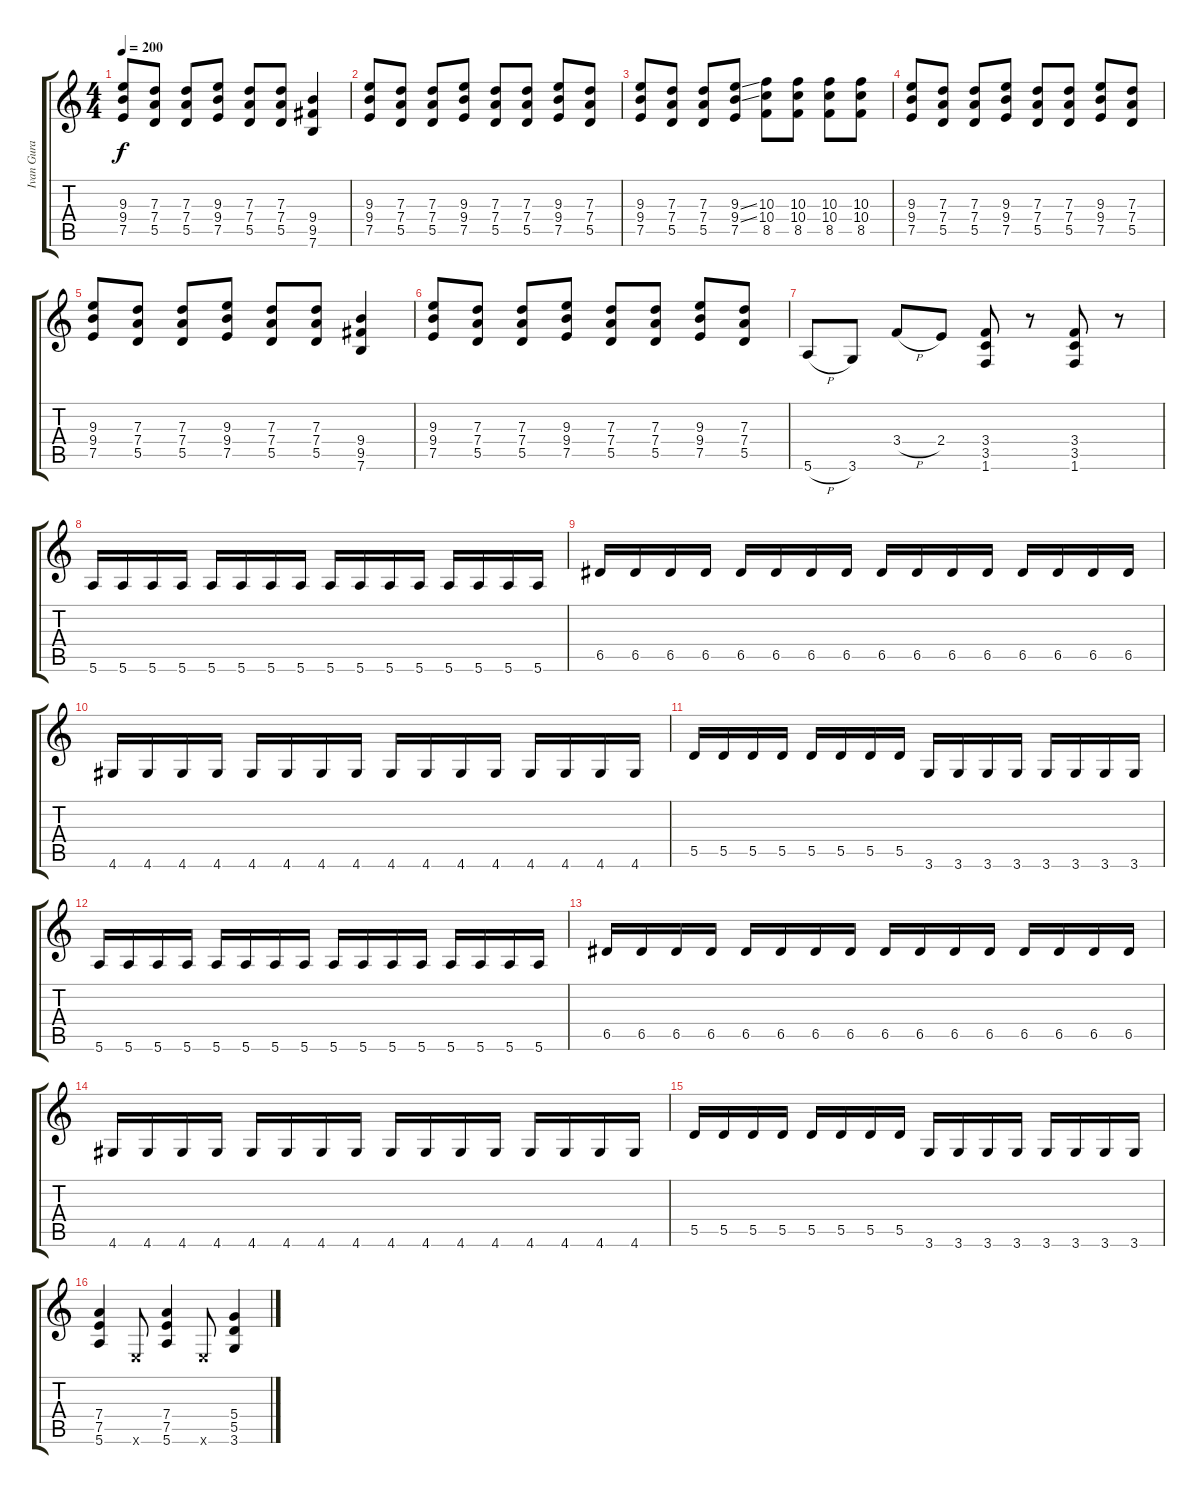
\track ("Ivan Gura" "Ivan Gura") {instrument distortionguitar}
\staff {score tabs}
\tuning (E4 B3 G3 D3 A2 E2) {hide}
\ts (4 4)
\tempo 200
\clef g2
\ks c
(9.3 9.4 7.5).8{dy f} (7.3 7.4 5.5).8 (7.3 7.4 5.5).8 (9.3 9.4 7.5).8 (7.3 7.4 5.5).8 (7.3 7.4 5.5).8 (9.4 9.5 7.6).4 |
(9.3 9.4 7.5).8 (7.3 7.4 5.5).8 (7.3 7.4 5.5).8 (9.3 9.4 7.5).8 (7.3 7.4 5.5).8 (7.3 7.4 5.5).8 (9.3 9.4 7.5).8 (7.3 7.4 5.5).8 |
(9.3 9.4 7.5).8 (7.3 7.4 5.5).8 (7.3 7.4 5.5).8 (9.3{ss} 9.4{ss} 7.5).8 (10.3 10.4 8.5).8 (10.3 10.4 8.5).8 (10.3 10.4 8.5).8 (10.3 10.4 8.5).8 |
(9.3 9.4 7.5).8 (7.3 7.4 5.5).8 (7.3 7.4 5.5).8 (9.3 9.4 7.5).8 (7.3 7.4 5.5).8 (7.3 7.4 5.5).8 (9.3 9.4 7.5).8 (7.3 7.4 5.5).8 |
(9.3 9.4 7.5).8 (7.3 7.4 5.5).8 (7.3 7.4 5.5).8 (9.3 9.4 7.5).8 (7.3 7.4 5.5).8 (7.3 7.4 5.5).8 (9.4 9.5 7.6).4 |
(9.3 9.4 7.5).8 (7.3 7.4 5.5).8 (7.3 7.4 5.5).8 (9.3 9.4 7.5).8 (7.3 7.4 5.5).8 (7.3 7.4 5.5).8 (9.3 9.4 7.5).8 (7.3 7.4 5.5).8 |
5.6{h}.8 3.6.8 3.4{h}.8 2.4.8 (3.4 3.5 1.6).8 r.8 (3.4 3.5 1.6).8 r.8 |
5.6.16 5.6.16 5.6.16 5.6.16 5.6.16 5.6.16 5.6.16 5.6.16 5.6.16 5.6.16 5.6.16 5.6.16 5.6.16 5.6.16 5.6.16 5.6.16 |
6.5.16 6.5.16 6.5.16 6.5.16 6.5.16 6.5.16 6.5.16 6.5.16 6.5.16 6.5.16 6.5.16 6.5.16 6.5.16 6.5.16 6.5.16 6.5.16 |
4.6.16 4.6.16 4.6.16 4.6.16 4.6.16 4.6.16 4.6.16 4.6.16 4.6.16 4.6.16 4.6.16 4.6.16 4.6.16 4.6.16 4.6.16 4.6.16 |
5.5.16 5.5.16 5.5.16 5.5.16 5.5.16 5.5.16 5.5.16 5.5.16 3.6.16 3.6.16 3.6.16 3.6.16 3.6.16 3.6.16 3.6.16 3.6.16 |
5.6.16 5.6.16 5.6.16 5.6.16 5.6.16 5.6.16 5.6.16 5.6.16 5.6.16 5.6.16 5.6.16 5.6.16 5.6.16 5.6.16 5.6.16 5.6.16 |
6.5.16 6.5.16 6.5.16 6.5.16 6.5.16 6.5.16 6.5.16 6.5.16 6.5.16 6.5.16 6.5.16 6.5.16 6.5.16 6.5.16 6.5.16 6.5.16 |
4.6.16 4.6.16 4.6.16 4.6.16 4.6.16 4.6.16 4.6.16 4.6.16 4.6.16 4.6.16 4.6.16 4.6.16 4.6.16 4.6.16 4.6.16 4.6.16 |
5.5.16 5.5.16 5.5.16 5.5.16 5.5.16 5.5.16 5.5.16 5.5.16 3.6.16 3.6.16 3.6.16 3.6.16 3.6.16 3.6.16 3.6.16 3.6.16 |
(7.4 7.5 5.6).4 0.6{x}.8 (7.4 7.5 5.6).4 0.6{x}.8 (5.4 5.5 3.6).4
